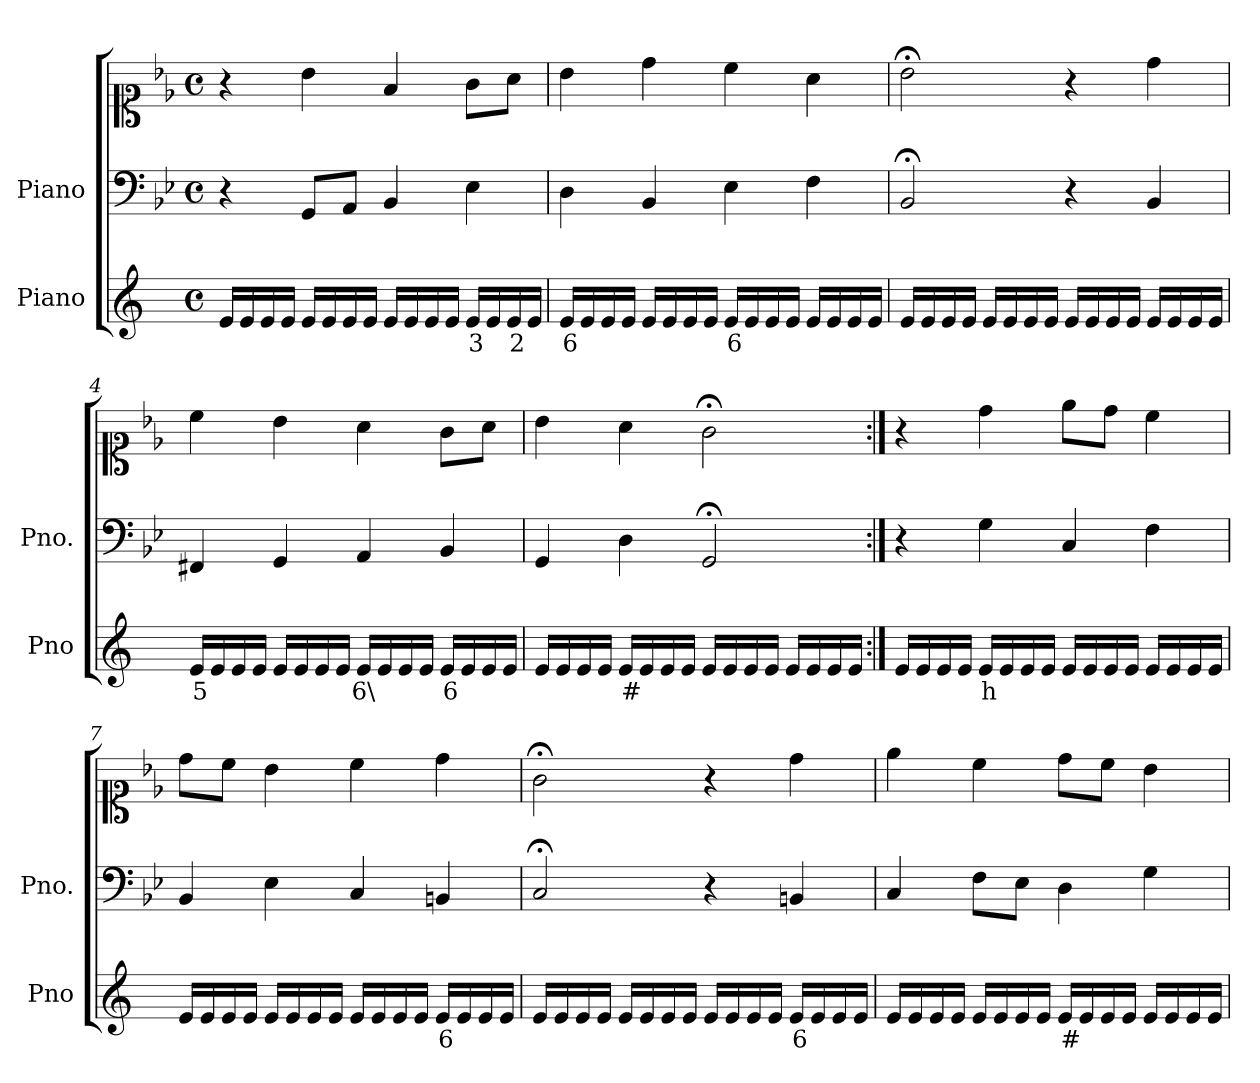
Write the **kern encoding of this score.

**kern	**text	**kern	**kern
*part2	*part2	*part1	*part1
*staff3	*staff3	*staff2	*staff1
*I"Piano	*	*I"Piano	*
*I'Pno	*	*I'Pno.	*
*clefG2	*	*clefF4	*clefC1
*k[]	*	*k[b-e-]	*k[b-e-]
*M4/4	*	*M4/4	*M4/4
*met(c)	*	*met(c)	*met(c)
=1	=1	=1	=1
16e/LL	.	4r	4r
16e/	.	.	.
16e/	.	.	.
16e/JJ	.	.	.
16e/LL	.	8GG/L	4b-\
16e/	.	.	.
!	!LO:LY:b	!	!
16e/	_	8AA/J	.
16e/JJ	.	.	.
16e/LL	.	4BB-/	4f/
16e/	.	.	.
16e/	.	.	.
16e/JJ	.	.	.
!	!LO:LY:b	!	!
16e/LL	3	4E-\	8g\L
16e/	.	.	.
!	!LO:LY:b	!	!
16e/	2	.	8a\J
16e/JJ	.	.	.
=2	=2	=2	=2
!	!LO:LY:b	!	!
16e/LL	6	4D\	4b-\
16e/	.	.	.
16e/	.	.	.
16e/JJ	.	.	.
16e/LL	.	4BB-/	4dd\
16e/	.	.	.
16e/	.	.	.
16e/JJ	.	.	.
!	!LO:LY:b	!	!
16e/LL	6	4E-\	4cc\
16e/	.	.	.
16e/	.	.	.
16e/JJ	.	.	.
16e/LL	.	4F\	4a\
16e/	.	.	.
16e/	.	.	.
16e/JJ	.	.	.
=3	=3	=3	=3
16e/LL	.	2BB-;</	2b-;<\
16e/	.	.	.
16e/	.	.	.
16e/JJ	.	.	.
16e/LL	.	.	.
16e/	.	.	.
16e/	.	.	.
16e/JJ	.	.	.
16e/LL	.	4r	4r
16e/	.	.	.
16e/	.	.	.
16e/JJ	.	.	.
16e/LL	.	4BB-/	4dd\
16e/	.	.	.
16e/	.	.	.
16e/JJ	.	.	.
=4	=4	=4	=4
!	!LO:LY:b	!	!
16e/LL	5	4FF#X/	4cc\
16e/	.	.	.
16e/	.	.	.
16e/JJ	.	.	.
16e/LL	.	4GG/	4b-\
16e/	.	.	.
16e/	.	.	.
16e/JJ	.	.	.
!	!LO:LY:b	!	!
16e/LL	6\	4AA/	4a\
16e/	.	.	.
16e/	.	.	.
16e/JJ	.	.	.
!	!LO:LY:b	!	!
16e/LL	6	4BB-/	8g\L
16e/	.	.	.
16e/	.	.	8a\J
16e/JJ	.	.	.
=5	=5	=5	=5
16e/LL	.	4GG/	4b-\
16e/	.	.	.
16e/	.	.	.
16e/JJ	.	.	.
!	!LO:LY:b	!	!
16e/LL	#	4D\	4a\
16e/	.	.	.
16e/	.	.	.
16e/JJ	.	.	.
16e/LL	.	2GG;</	2g;<\
16e/	.	.	.
16e/	.	.	.
16e/JJ	.	.	.
16e/LL	.	.	.
16e/	.	.	.
16e/	.	.	.
16e/JJ	.	.	.
=6:|!	=6:|!	=6:|!	=6:|!
16e/LL	.	4r	4r
16e/	.	.	.
16e/	.	.	.
16e/JJ	.	.	.
!	!LO:LY:b	!	!
16e/LL	h	4G\	4dd\
16e/	.	.	.
16e/	.	.	.
16e/JJ	.	.	.
16e/LL	.	4C/	8ee-\L
16e/	.	.	.
16e/	.	.	8dd\J
16e/JJ	.	.	.
16e/LL	.	4F\	4cc\
16e/	.	.	.
16e/	.	.	.
16e/JJ	.	.	.
=7	=7	=7	=7
16e/LL	.	4BB-/	8dd\L
16e/	.	.	.
16e/	.	.	8cc\J
16e/JJ	.	.	.
16e/LL	.	4E-\	4b-\
16e/	.	.	.
16e/	.	.	.
16e/JJ	.	.	.
16e/LL	.	4C/	4cc\
16e/	.	.	.
16e/	.	.	.
16e/JJ	.	.	.
!	!LO:LY:b	!	!
16e/LL	6	4BBn/	4dd\
16e/	.	.	.
16e/	.	.	.
16e/JJ	.	.	.
=8	=8	=8	=8
16e/LL	.	2C;</	2g;<\
16e/	.	.	.
16e/	.	.	.
16e/JJ	.	.	.
16e/LL	.	.	.
16e/	.	.	.
16e/	.	.	.
16e/JJ	.	.	.
16e/LL	.	4r	4r
16e/	.	.	.
16e/	.	.	.
16e/JJ	.	.	.
!	!LO:LY:b	!	!
16e/LL	6	4BBn/	4dd\
16e/	.	.	.
16e/	.	.	.
16e/JJ	.	.	.
=9	=9	=9	=9
16e/LL	.	4C/	4ee-\
16e/	.	.	.
16e/	.	.	.
16e/JJ	.	.	.
16e/LL	.	8F\L	4cc\
16e/	.	.	.
!	!LO:LY:b	!	!
16e/	_	8E-\J	.
16e/JJ	.	.	.
!	!LO:LY:b	!	!
16e/LL	#	4D\	8dd\L
16e/	.	.	.
16e/	.	.	8cc\J
16e/JJ	.	.	.
16e/LL	.	4G\	4b-\
16e/	.	.	.
16e/	.	.	.
16e/JJ	.	.	.
=	=	=	=
*-	*-	*-	*-
